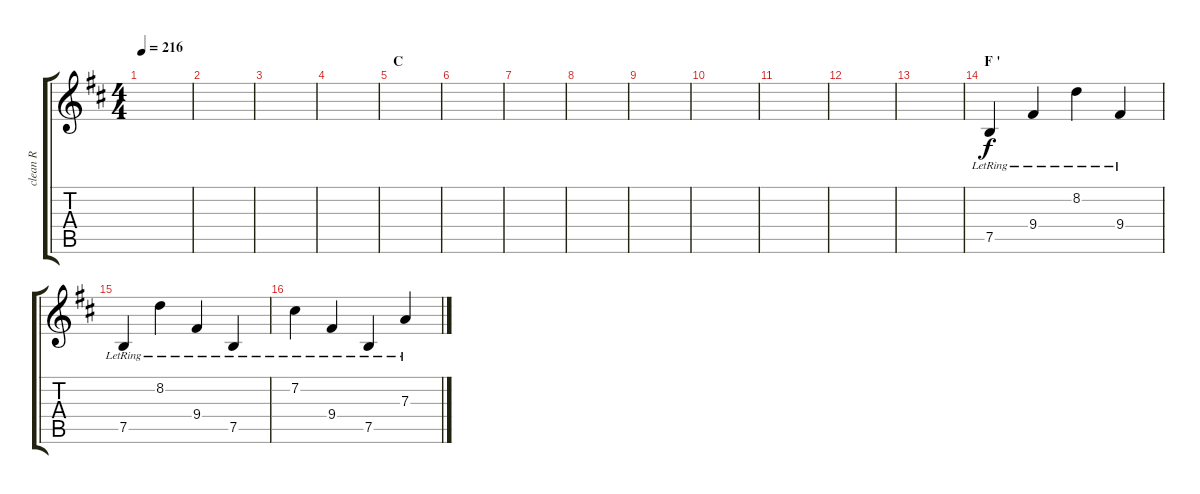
\track ("clean R" "clean R") {instrument electricguitarjazz}
\staff {score tabs}
\tuning (B3 Gb3 D3 A2 E2 B1) {hide}
\ts (4 4)
\tempo 216
\clef g2
\ks d
|
|
|
|
\section ("" "C")
|
|
|
|
|
|
|
|
|
\section ("" "F '")
7.5{lr}.4 9.4{lr}.4 8.2{lr}.4 9.4{lr}.4 |
7.5{lr}.4 8.2{lr}.4 9.4{lr}.4 7.5{lr}.4 |
7.2{lr}.4 9.4{lr}.4 7.5{lr}.4 7.3{lr}.4
